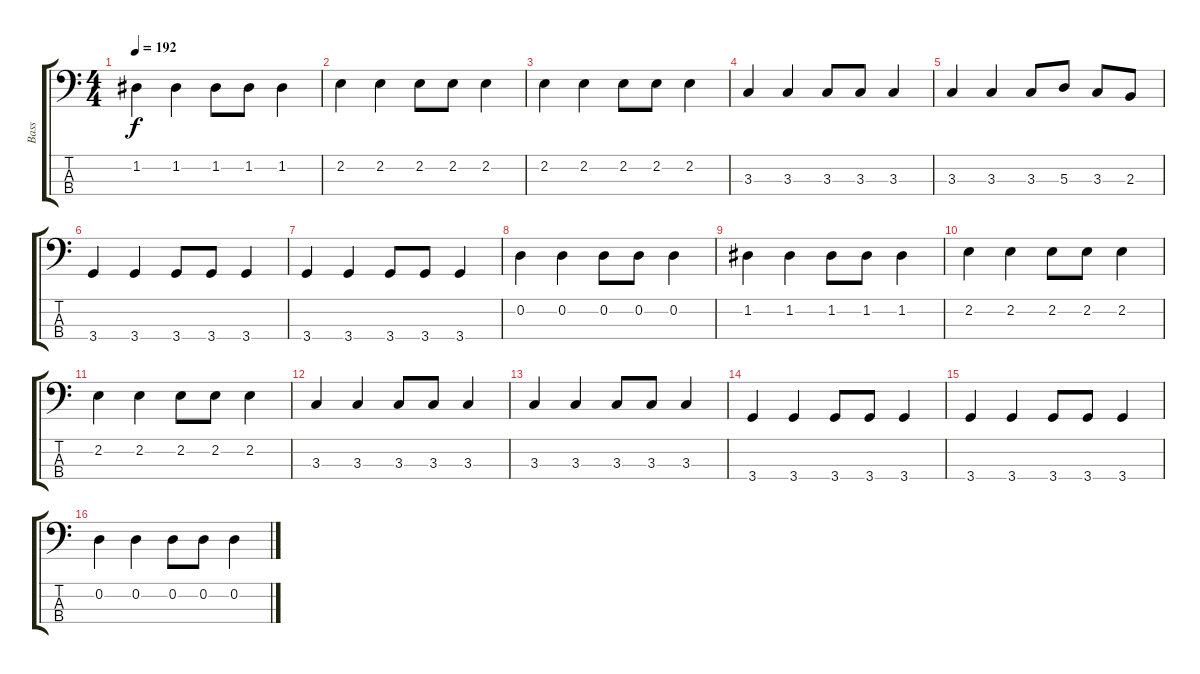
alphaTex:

\track ("Bass" "Bass") {instrument electricbassfinger}
\staff {score tabs}
\tuning (G2 D2 A1 E1) {hide}
\ts (4 4)
\tempo 192
\clef f4
\ks c
1.2.4{dy f} 1.2.4 1.2.8 1.2.8 1.2.4 |
2.2.4 2.2.4 2.2.8 2.2.8 2.2.4 |
2.2.4 2.2.4 2.2.8 2.2.8 2.2.4 |
3.3.4 3.3.4 3.3.8 3.3.8 3.3.4 |
3.3.4 3.3.4 3.3.8 5.3.8 3.3.8 2.3.8 |
3.4.4 3.4.4 3.4.8 3.4.8 3.4.4 |
3.4.4 3.4.4 3.4.8 3.4.8 3.4.4 |
0.2.4 0.2.4 0.2.8 0.2.8 0.2.4 |
1.2.4 1.2.4 1.2.8 1.2.8 1.2.4 |
2.2.4{volume 16} 2.2.4{volume 16} 2.2.8{volume 15} 2.2.8{volume 15} 2.2.4{volume 15} |
2.2.4{volume 15} 2.2.4{volume 15} 2.2.8{volume 14} 2.2.8{volume 14} 2.2.4{volume 14} |
3.3.4{volume 14} 3.3.4{volume 14} 3.3.8{volume 13} 3.3.8{volume 13} 3.3.4{volume 13} |
3.3.4{volume 13} 3.3.4{volume 13} 3.3.8{volume 12} 3.3.8{volume 12} 3.3.4{volume 12} |
3.4.4{volume 12} 3.4.4{volume 12} 3.4.8{volume 11} 3.4.8{volume 11} 3.4.4{volume 11} |
3.4.4{volume 11} 3.4.4{volume 11} 3.4.8{volume 10} 3.4.8{volume 10} 3.4.4{volume 10} |
0.2.4{volume 10} 0.2.4{volume 10} 0.2.8{volume 9} 0.2.8{volume 9} 0.2.4{volume 9}
